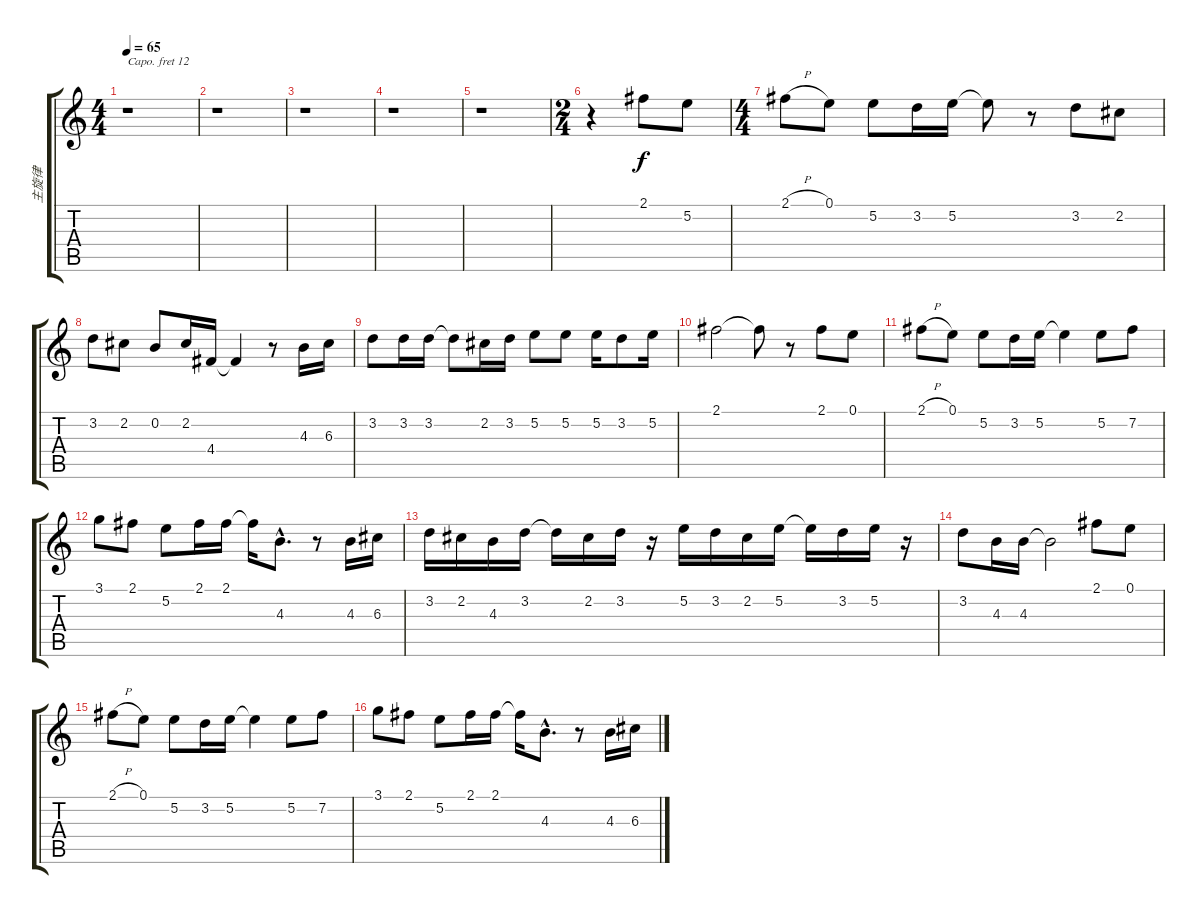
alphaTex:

\track ("主旋律" "主旋律") {instrument fx8scifi}
\staff {score tabs}
\capo 12
\tuning (E4 B3 G3 D3 A2 E2) {hide}
\ts (4 4)
\tempo 65
\clef g2
\ks c
r.1{dy f} |
r.1 |
r.1 |
r.1 |
r.1 |
\ts (2 4)
r.4 2.1.8 5.2.8 |
\ts (4 4)
2.1{h}.8 0.1.8 5.2.8 3.2.16 5.2.16 5.2{t}.8 r.8 3.2.8 2.2.8 |
3.2.8 2.2.8 0.2.8 2.2.16 4.4.16 4.4{t}.4 r.8 4.3.16 6.3.16 |
3.2.8 3.2.16 3.2.16 3.2{t}.8 2.2.16 3.2.16 5.2.8 5.2.8 5.2.16 3.2.8 5.2.16 |
2.1.2 2.1{t}.8 r.8 2.1.8 0.1.8 |
2.1{h}.8 0.1.8 5.2.8 3.2.16 5.2.16 5.2{t}.4 5.2.8 7.2.8 |
3.1.8 2.1.8 5.2.8 2.1.16 2.1.16 2.1{t}.16 4.3{hac}.8{d} r.8 4.3.16 6.3.16 |
3.2.16 2.2.16 4.3.16 3.2.16 3.2{t}.16 2.2.16 3.2.16 r.16 5.2.16 3.2.16 2.2.16 5.2.16 5.2{t}.16 3.2.16 5.2.16 r.16 |
3.2.8 4.3.16 4.3.16 4.3{t}.2 2.1.8 0.1.8 |
2.1{h}.8 0.1.8 5.2.8 3.2.16 5.2.16 5.2{t}.4 5.2.8 7.2.8 |
3.1.8 2.1.8 5.2.8 2.1.16 2.1.16 2.1{t}.16 4.3{hac}.8{d} r.8 4.3.16 6.3.16
